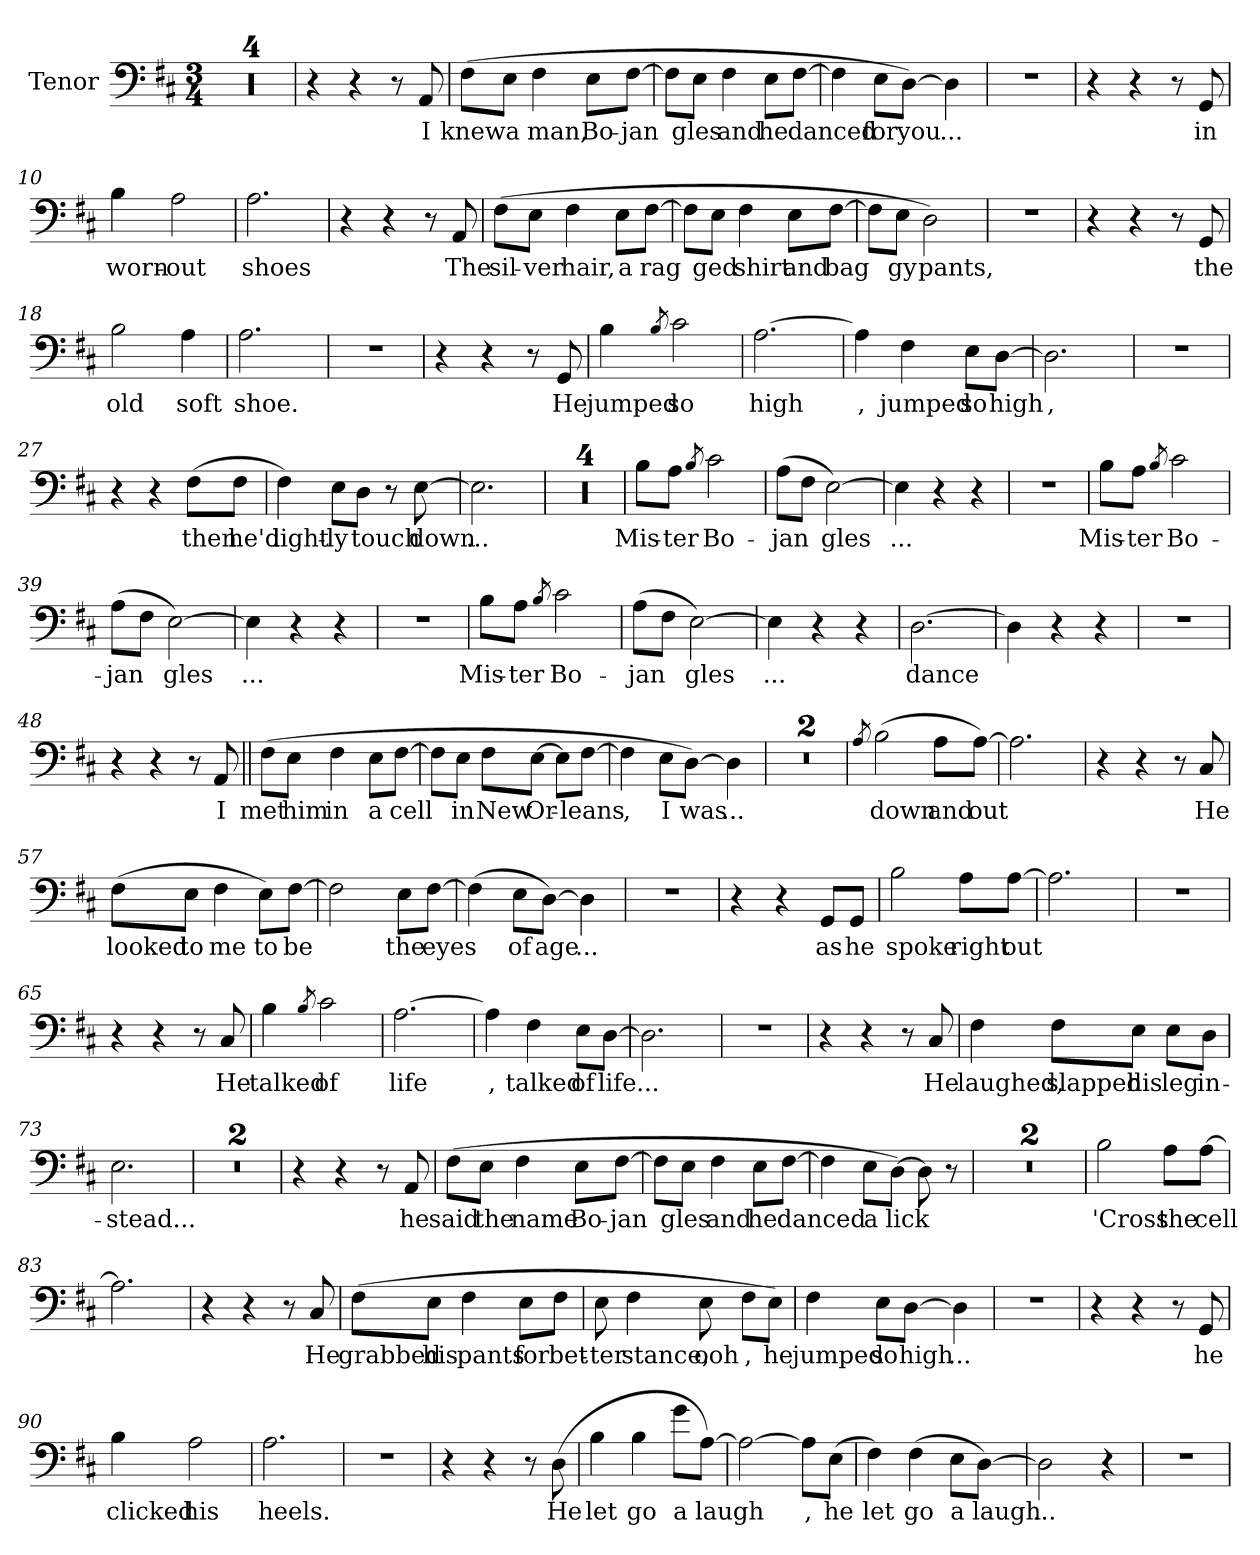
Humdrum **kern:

**kern	**text
*part1	*part1
*staff1	*staff1
*I"Tenor	*
*I'T	*
*clefF4	*
*k[f#c#]	*
*D:	*
*M3/4	*
=	=
2.r;<	.
=1	=1
2.r	.
=2	=2
2.r	.
=3	=3
2.r	.
=4	=4
4r	.
4r	.
8r	.
!	!LO:LY:b
8AA/	I
=5	=5
!	!LO:LY:b
(>8F#\L	knew
!	!LO:LY:b
8E\J	a
!	!LO:LY:b
4F#\	man,
!	!LO:LY:b
8E\L	Bo-
!	!LO:LY:b
[8F#\J	-jan
=6	=6
8F#\L]	.
!	!LO:LY:b
8E\J	gles
!	!LO:LY:b
4F#\	and
!	!LO:LY:b
8E\L	he
!	!LO:LY:b
[8F#\J	danced
=7	=7
4F#\]	.
!	!LO:LY:b
8E\L	for
!	!LO:LY:b
[8D\J)	you
!	!LO:LY:b
4D\]	...
=8	=8
2.r	.
=9	=9
4r	.
4r	.
8r	.
!	!LO:LY:b
8GG/	in
=10	=10
!	!LO:LY:b
4B\	worn-
!	!LO:LY:b
2A\	-out
=11	=11
!	!LO:LY:b
2.A\	shoes
=12	=12
4r	.
4r	.
8r	.
!	!LO:LY:b
8AA/	The
=13	=13
!	!LO:LY:b
(>8F#\L	sil-
!	!LO:LY:b
8E\J	-ver
!	!LO:LY:b
4F#\	hair,
!	!LO:LY:b
8E\L	a
!	!LO:LY:b
[8F#\J	rag
=14	=14
8F#\L]	.
!	!LO:LY:b
8E\J	ged
!	!LO:LY:b
4F#\	shirt
!	!LO:LY:b
8E\L	and
!	!LO:LY:b
[8F#\J	bag
=15	=15
8F#\L]	.
!	!LO:LY:b
8E\J	gy
!	!LO:LY:b
2D\)	pants,
=16	=16
2.r	.
=17	=17
4r	.
4r	.
8r	.
!	!LO:LY:b
8GG/	the
=18	=18
!	!LO:LY:b
2B\	old
!	!LO:LY:b
4A\	soft
=19	=19
!	!LO:LY:b
2.A\	shoe.
=20	=20
2.r	.
=21	=21
4r	.
4r	.
8r	.
!	!LO:LY:b
8GG/	He
=22	=22
!	!LO:LY:b
4B\	jumped
8qB/	.
!	!LO:LY:b
2c#\	so
=23	=23
!	!LO:LY:b
[2.A\	high
=24	=24
!	!LO:LY:b
4A\]	,
!	!LO:LY:b
4F#\	jumped
!	!LO:LY:b
8E\L	so
!	!LO:LY:b
[8D\J	high
=25	=25
!	!LO:LY:b
2.D\]	,
=26	=26
2.r	.
=27	=27
4r	.
4r	.
!	!LO:LY:b
(>8F#\L	then
!	!LO:LY:b
8F#\J	he'd
=28	=28
!	!LO:LY:b
4F#\)	light-
!	!LO:LY:b
8E\L	-ly
!	!LO:LY:b
8D\J	touch
8r	.
!	!LO:LY:b
[8E\	down
=29	=29
!	!LO:LY:b
2.E\]	...
=30	=30
2.r	.
=31	=31
2.r	.
=32	=32
2.r	.
=33	=33
2.r	.
=34	=34
!	!LO:LY:b
8B\L	Mis-
!	!LO:LY:b
8A\J	-ter
8qB/	.
!	!LO:LY:b
2c#\	Bo-
=35	=35
!	!LO:LY:b
(>8A\L	-jan
8F#\J	.
!	!LO:LY:b
[2E\)	gles
=36	=36
!	!LO:LY:b
4E\]	...
4r	.
4r	.
=37	=37
2.r	.
=38	=38
!	!LO:LY:b
8B\L	Mis-
!	!LO:LY:b
8A\J	-ter
8qB/	.
!	!LO:LY:b
2c#\	Bo-
=39	=39
!	!LO:LY:b
(>8A\L	-jan
8F#\J	.
!	!LO:LY:b
[2E\)	gles
=40	=40
!	!LO:LY:b
4E\]	...
4r	.
4r	.
=41	=41
2.r	.
=42	=42
!	!LO:LY:b
8B\L	Mis-
!	!LO:LY:b
8A\J	-ter
8qB/	.
!	!LO:LY:b
2c#\	Bo-
=43	=43
!	!LO:LY:b
(>8A\L	-jan
8F#\J	.
!	!LO:LY:b
[2E\)	gles
=44	=44
!	!LO:LY:b
4E\]	...
4r	.
4r	.
=45	=45
!	!LO:LY:b
[2.D\	dance
=46	=46
!	!LO:LY:b
4D\]	.
4r	.
4r	.
=47	=47
2.r	.
=48	=48
4r	.
4r	.
8r	.
!	!LO:LY:b
8AA/	I
=49||	=49||
!	!LO:LY:b
(>8F#\L	met
!	!LO:LY:b
8E\J	him
!	!LO:LY:b
4F#\	in
!	!LO:LY:b
8E\L	a
!	!LO:LY:b
[8F#\J	cell
=50	=50
8F#\L]	.
!	!LO:LY:b
8E\J	in
!	!LO:LY:b
8F#\L	New
!	!LO:LY:b
[8E\J	Or-
8E\L]	.
!	!LO:LY:b
[8F#\J	-leans
=51	=51
!	!LO:LY:b
4F#\]	,
!	!LO:LY:b
8E\L	I
!	!LO:LY:b
[8D\J)	was
!	!LO:LY:b
4D\]	...
=52	=52
2.r	.
=53	=53
2.r	.
=54	=54
8qA/	.
!	!LO:LY:b
(>2B\	down
!	!LO:LY:b
8A\L	and
!	!LO:LY:b
[8A\J)	out
=55	=55
!	!LO:LY:b
2.A\]	.
=56	=56
4r	.
4r	.
8r	.
!	!LO:LY:b
8C#/	He
=57	=57
!	!LO:LY:b
(>8F#\L	looked
!	!LO:LY:b
8E\J	to
!	!LO:LY:b
4F#\	me
!	!LO:LY:b
8E\L)	to
!	!LO:LY:b
[8F#\J	be
=58	=58
2F#\]	.
!	!LO:LY:b
8E\L	the
!	!LO:LY:b
[8F#\J	eyes
=59	=59
(>4F#\]	.
!	!LO:LY:b
8E\L	of
!	!LO:LY:b
[8D\J)	age
!	!LO:LY:b
4D\]	...
=60	=60
2.r	.
=61	=61
4r	.
4r	.
!	!LO:LY:b
8GG/L	as
!	!LO:LY:b
8GG/J	he
=62	=62
!	!LO:LY:b
2B\	spoke
!	!LO:LY:b
8A\L	right
!	!LO:LY:b
[8A\J	out
=63	=63
!	!LO:LY:b
2.A\]	.
=64	=64
2.r	.
=65	=65
4r	.
4r	.
8r	.
!	!LO:LY:b
8C#/	He
=66	=66
!	!LO:LY:b
4B\	talked
8qB/	.
!	!LO:LY:b
2c#\	of
=67	=67
!	!LO:LY:b
[2.A\	life
=68	=68
!	!LO:LY:b
4A\]	,
!	!LO:LY:b
4F#\	talked
!	!LO:LY:b
8E\L	of
!	!LO:LY:b
[8D\J	life
=69	=69
!	!LO:LY:b
2.D\]	...
=70	=70
2.r	.
=71	=71
4r	.
4r	.
8r	.
!	!LO:LY:b
8C#/	He
=72	=72
!	!LO:LY:b
4F#\	laughed,
!	!LO:LY:b
8F#\L	slapped
!	!LO:LY:b
8E\J	his
!	!LO:LY:b
8E\L	leg
!	!LO:LY:b
8D\J	in-
=73	=73
!	!LO:LY:b
2.E\	-stead...
=74	=74
2.r	.
=75	=75
2.r	.
=76	=76
4r	.
4r	.
8r	.
!	!LO:LY:b
8AA/	he
=77	=77
!	!LO:LY:b
(>8F#\L	said
!	!LO:LY:b
8E\J	the
!	!LO:LY:b
4F#\	name
!	!LO:LY:b
8E\L	Bo-
!	!LO:LY:b
[8F#\J	-jan
=78	=78
8F#\L]	.
!	!LO:LY:b
8E\J	gles
!	!LO:LY:b
4F#\	and
!	!LO:LY:b
8E\L	he
!	!LO:LY:b
[8F#\J	danced
=79	=79
4F#\]	.
!	!LO:LY:b
8E\L	a
!	!LO:LY:b
[8D\J)	lick
8D\]	.
8r	.
=80	=80
2.r	.
=81	=81
2.r	.
=82	=82
!	!LO:LY:b
2B\	'Cross
!	!LO:LY:b
8A\L	the
!	!LO:LY:b
[8A\J	cell
=83	=83
!	!LO:LY:b
2.A\]	.
=84	=84
4r	.
4r	.
8r	.
!	!LO:LY:b
8C#/	He
=85	=85
!	!LO:LY:b
(>8F#\L	grabbed
!	!LO:LY:b
8E\J	his
!	!LO:LY:b
4F#\	pants
!	!LO:LY:b
8E\L	for
!	!LO:LY:b
8F#\J	bet-
=86	=86
!	!LO:LY:b
8E\	-ter
!	!LO:LY:b
4F#\	stance,
!	!LO:LY:b
8E\	ooh
!	!LO:LY:b
8F#\L	,
!	!LO:LY:b
8E\J)	he
=87	=87
!	!LO:LY:b
4F#\	jumped
!	!LO:LY:b
8E\L	so
!	!LO:LY:b
[8D\J	high
!	!LO:LY:b
4D\]	...
=88	=88
2.r	.
=89	=89
4r	.
4r	.
8r	.
!	!LO:LY:b
8GG/	he
=90	=90
!	!LO:LY:b
4B\	clicked
!	!LO:LY:b
2A\	his
=91	=91
!	!LO:LY:b
2.A\	heels.
=92	=92
2.r	.
=93	=93
4r	.
4r	.
8r	.
!	!LO:LY:b
(>8D\	He
=94	=94
!	!LO:LY:b
4B\	let
!	!LO:LY:b
4B\	go
!	!LO:LY:b
8g\L	a
!	!LO:LY:b
[8A\J)	laugh
=95	=95
2A\_	.
!	!LO:LY:b
8A\L]	,
!	!LO:LY:b
(>8E\J	he
=96	=96
!	!LO:LY:b
4F#\)	let
!	!LO:LY:b
(>4F#\	go
!	!LO:LY:b
8E\L	a
!	!LO:LY:b
[8D\J)	laugh
=97	=97
!	!LO:LY:b
2D\]	...
4r	.
=98	=98
2.r	.
=	=
*-	*-
